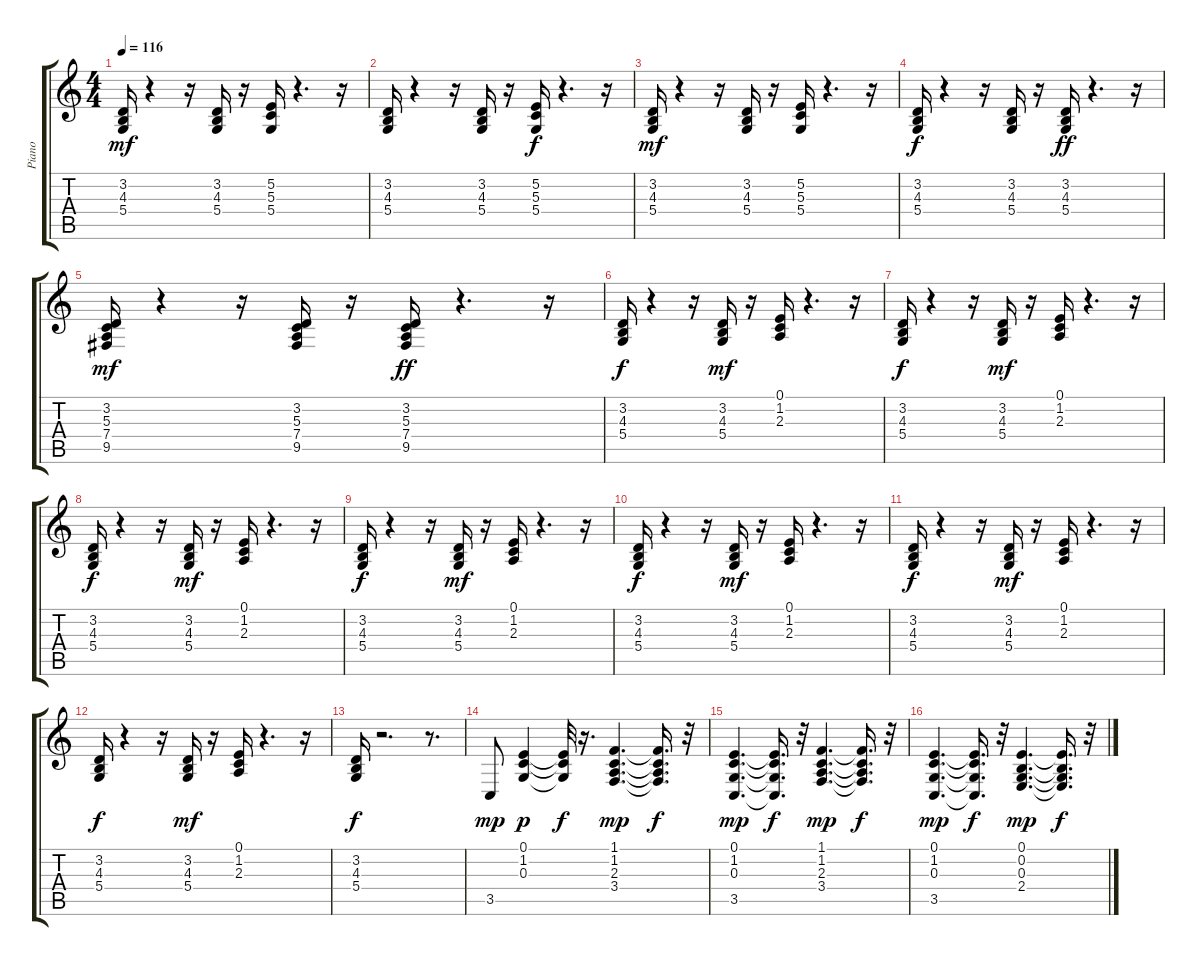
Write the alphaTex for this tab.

\track ("Piano   " "Piano   ") {instrument brightacousticpiano}
\staff {score tabs}
\tuning (E4 B3 G3 D3 A2 E2) {hide}
\ts (4 4)
\tempo 116
\clef g2
\ks c
(3.2 4.3 5.4).16{dy mf} r.4 r.16 (3.2 4.3 5.4).16 r.16 (5.2 5.3 5.4).16 r.4{d} r.16 |
(3.2 4.3 5.4).16 r.4 r.16 (3.2 4.3 5.4).16 r.16 (5.2 5.3 5.4).16{dy f} r.4{d} r.16 |
(3.2 4.3 5.4).16{dy mf} r.4 r.16 (3.2 4.3 5.4).16 r.16 (5.2 5.3 5.4).16 r.4{d} r.16 |
(3.2 4.3 5.4).16{dy f} r.4 r.16 (3.2 4.3 5.4).16 r.16 (3.2 4.3 5.4).16{dy ff} r.4{d} r.16 |
(3.2 5.3 7.4 9.5).16{dy mf} r.4 r.16 (3.2 5.3 7.4 9.5).16 r.16 (3.2 5.3 7.4 9.5).16{dy ff} r.4{d} r.16 |
(3.2 4.3 5.4).16{dy f} r.4 r.16 (3.2 4.3 5.4).16{dy mf} r.16 (0.1 1.2 2.3).16 r.4{d} r.16 |
(3.2 4.3 5.4).16{dy f} r.4 r.16 (3.2 4.3 5.4).16{dy mf} r.16 (0.1 1.2 2.3).16 r.4{d} r.16 |
(3.2 4.3 5.4).16{dy f} r.4 r.16 (3.2 4.3 5.4).16{dy mf} r.16 (0.1 1.2 2.3).16 r.4{d} r.16 |
(3.2 4.3 5.4).16{dy f} r.4 r.16 (3.2 4.3 5.4).16{dy mf} r.16 (0.1 1.2 2.3).16 r.4{d} r.16 |
(3.2 4.3 5.4).16{dy f} r.4 r.16 (3.2 4.3 5.4).16{dy mf} r.16 (0.1 1.2 2.3).16 r.4{d} r.16 |
(3.2 4.3 5.4).16{dy f} r.4 r.16 (3.2 4.3 5.4).16{dy mf} r.16 (0.1 1.2 2.3).16 r.4{d} r.16 |
(3.2 4.3 5.4).16{dy f} r.4 r.16 (3.2 4.3 5.4).16{dy mf} r.16 (0.1 1.2 2.3).16 r.4{d} r.16 |
(3.2 4.3 5.4).16{dy f} r.2{d} r.8{d} |
3.5.8{dy mp} (0.1 1.2 0.3).4{dy p} (0.1{t} 1.2{t} 0.3{t}).32{dy f} r.16{d} (1.1 1.2 2.3 3.4).4{d dy mp} (1.1{t} 1.2{t} 2.3{t} 3.4{t}).16{d dy f} r.32 |
(0.1 1.2 0.3 3.5).4{d dy mp} (0.1{t} 1.2{t} 0.3{t} 3.5{t}).16{d dy f} r.32 (1.1 1.2 2.3 3.4).4{d dy mp} (1.1{t} 1.2{t} 2.3{t} 3.4{t}).16{d dy f} r.32 |
(0.1 1.2 0.3 3.5).4{d dy mp} (0.1{t} 1.2{t} 0.3{t} 3.5{t}).16{d dy f} r.32 (0.1 0.2 0.3 2.4).4{d dy mp} (0.1{t} 0.2{t} 0.3{t} 2.4{t}).16{d dy f} r.32
